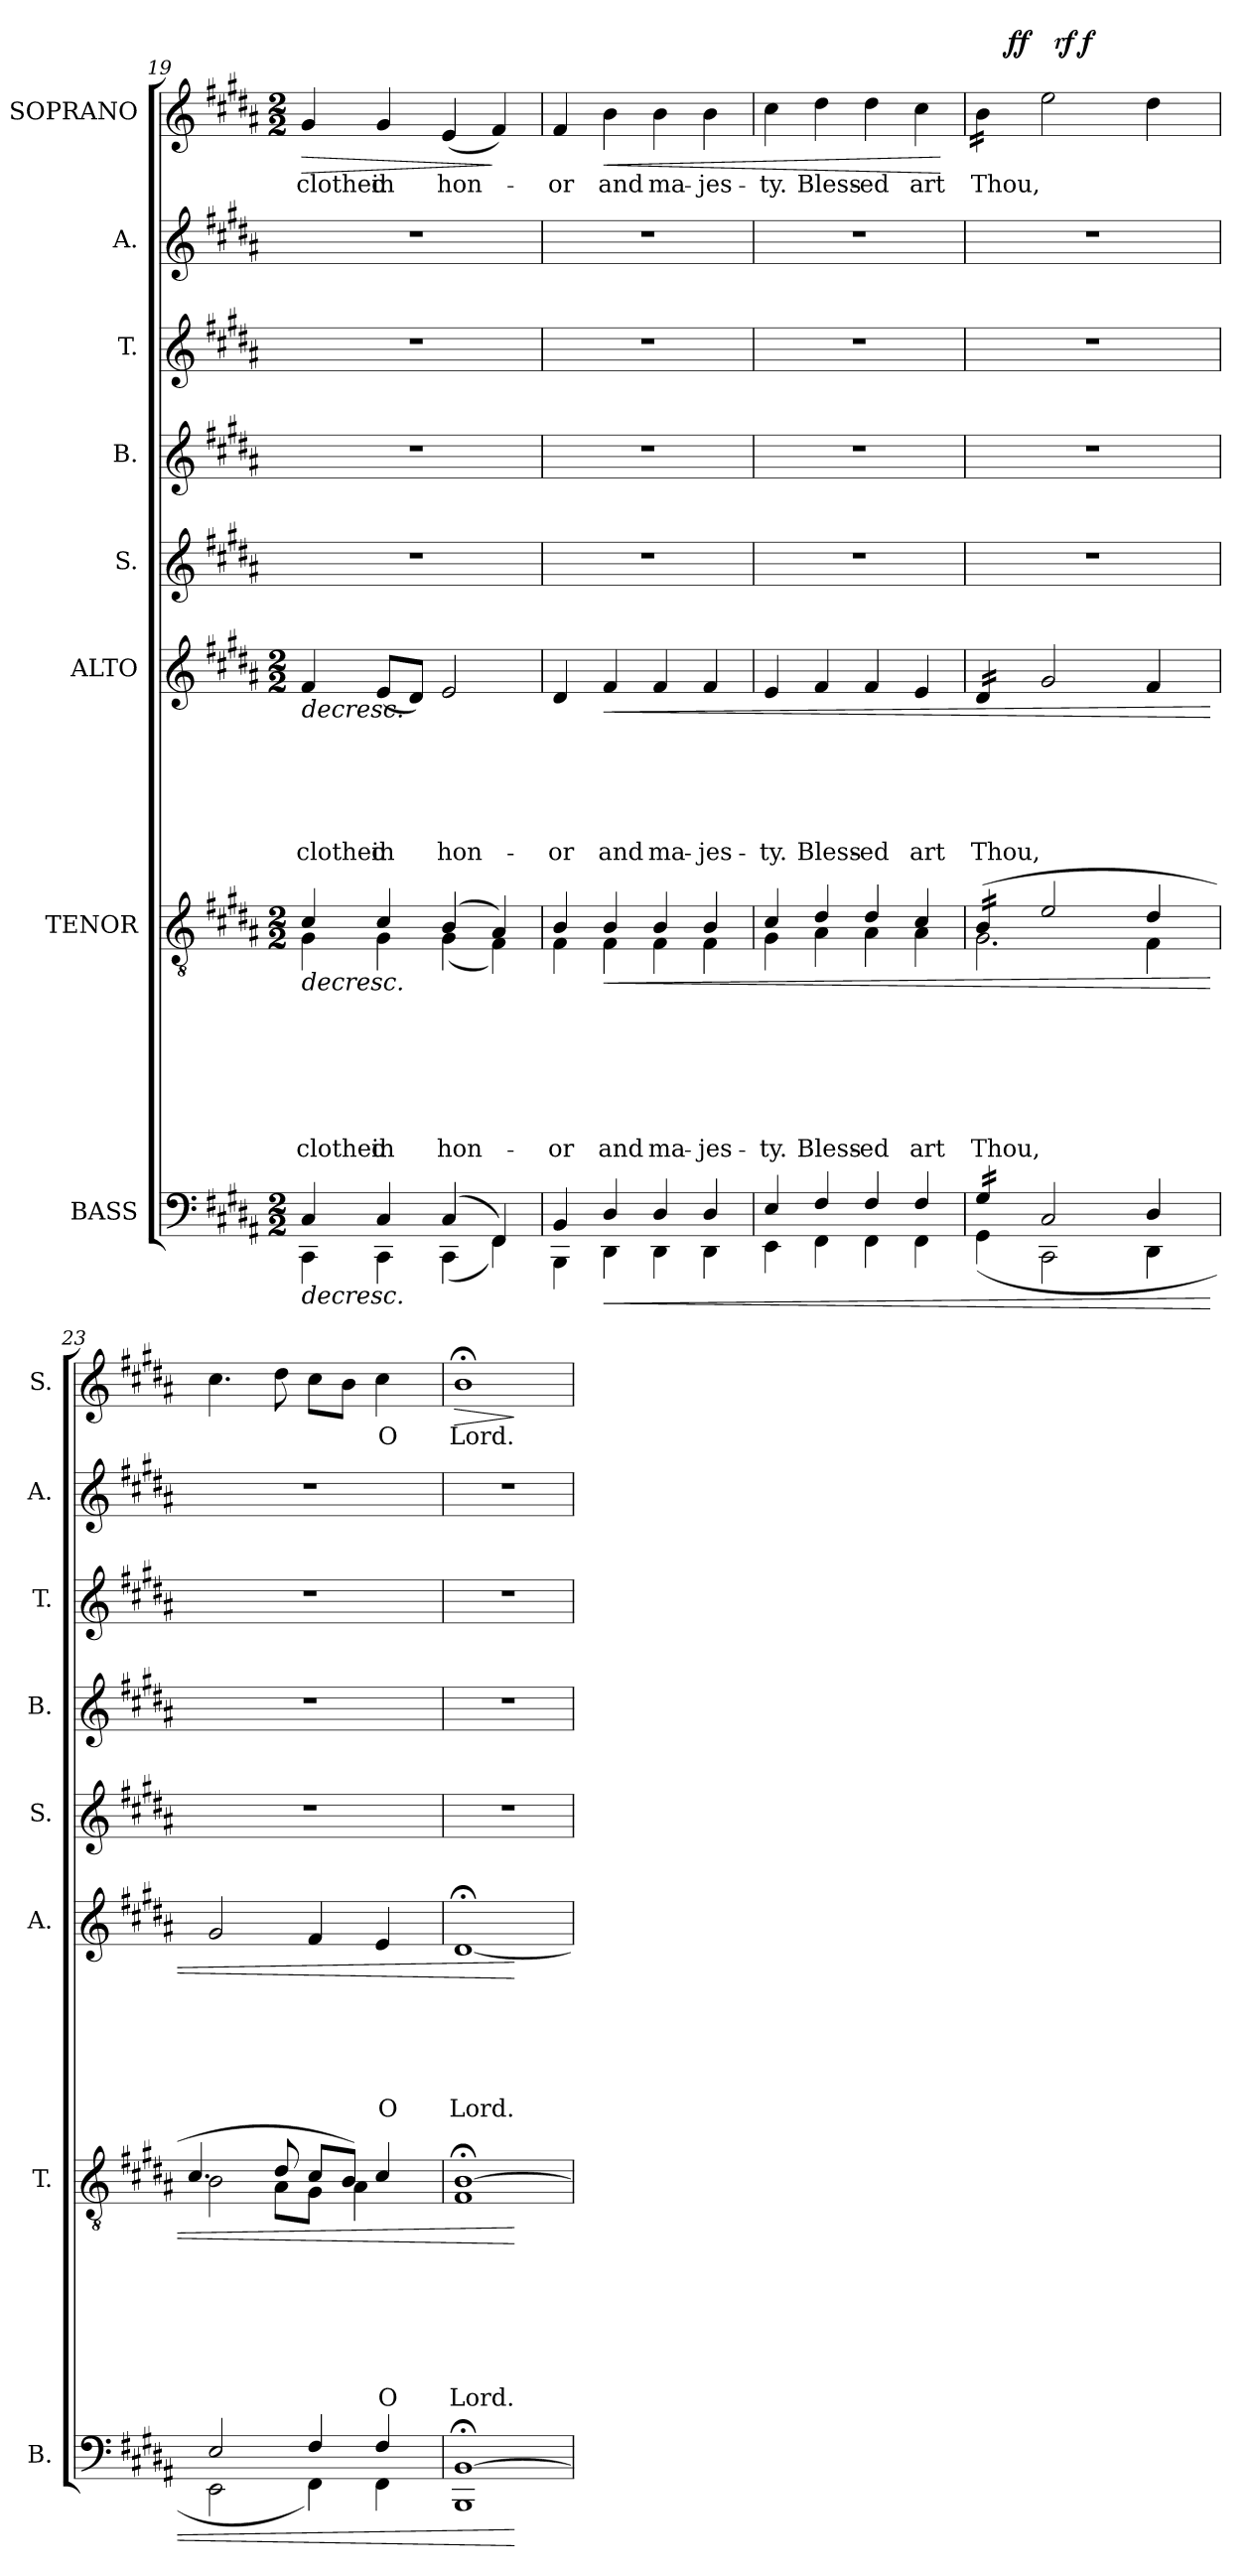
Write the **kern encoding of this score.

**kern	**dynam	**kern	**text	**text	**text	**text	**text	**text	**text	**dynam	**kern	**text	**text	**text	**text	**text	**text	**dynam	**kern	**kern	**kern	**kern	**kern	**text	**dynam
*part8	*part8	*part7	*part7	*part7	*part7	*part7	*part7	*part7	*part7	*part7	*part6	*part6	*part6	*part6	*part6	*part6	*part6	*part6	*part5	*part4	*part3	*part2	*part1	*part1	*part1
*staff8	*staff8	*staff7	*staff7	*staff7	*staff7	*staff7	*staff7	*staff7	*staff7	*staff7	*staff6	*staff6	*staff6	*staff6	*staff6	*staff6	*staff6	*staff6	*staff5	*staff4	*staff3	*staff2	*staff1	*staff1	*staff1
*I"BASS	*	*I"TENOR	*	*	*	*	*	*	*	*	*I"ALTO	*	*	*	*	*	*	*	*I"S.	*I"B.	*I"T.	*I"A.	*I"SOPRANO	*	*
*I'B.	*	*I'T.	*	*	*	*	*	*	*	*	*I'A.	*	*	*	*	*	*	*	*I'S.	*I'B.	*I'T.	*I'A.	*I'S.	*	*
*clefF4	*	*clefGv2	*	*	*	*	*	*	*	*	*clefG2	*	*	*	*	*	*	*	*clefG2	*clefG2	*clefG2	*clefG2	*clefG2	*	*
*k[f#c#g#d#a#]	*	*k[f#c#g#d#a#]	*	*	*	*	*	*	*	*	*k[f#c#g#d#a#]	*	*	*	*	*	*	*	*k[f#c#g#d#a#]	*k[f#c#g#d#a#]	*k[f#c#g#d#a#]	*k[f#c#g#d#a#]	*k[f#c#g#d#a#]	*	*
*B:	*	*B:	*	*	*	*	*	*	*	*	*B:	*	*	*	*	*	*	*	*B:	*B:	*B:	*B:	*B:	*	*
*M2/2	*	*M2/2	*	*	*	*	*	*	*	*	*M2/2	*	*	*	*	*	*	*	*	*	*	*	*M2/2	*	*
=19	=19	=19	=19	=19	=19	=19	=19	=19	=19	=19	=19	=19	=19	=19	=19	=19	=19	=19	=19	=19	=19	=19	=19	=19	=19
!	!LO:HP:b	!	!	!	!	!	!	!	!LO:LY:b	!LO:HP:b	!	!	!	!	!	!	!LO:LY:b	!LO:HP:b	!	!	!	!	!	!LO:LY:b	!LO:HP:b
*^	*	*^	*	*	*	*	*	*	*	*	*	*	*	*	*	*	*	*	*	*	*	*	*	*	*
4C#/	4CC#\	>	4c#/	4G#\	.	.	.	.	.	.	clothed	>	4f#/	.	.	.	.	.	clothed	>	1r	1r	1r	1r	4g#/	clothed	>
!	!	!	!	!	!	!	!	!	!	!	!LO:LY:b	!	!	!	!	!	!	!	!LO:LY:b	!	!	!	!	!	!	!LO:LY:b	!
4C#/	4CC#\	.	4c#/	4G#\	.	.	.	.	.	.	in	.	(<8e/L	.	.	.	.	.	in	.	.	.	.	.	4g#/	in	.
.	.	.	.	.	.	.	.	.	.	.	.	.	8d#/J)	.	.	.	.	.	.	.	.	.	.	.	.	.	.
!	!	!	!	!	!	!	!	!	!	!	!LO:LY:b	!	!	!	!	!	!	!	!LO:LY:b	!	!	!	!	!	!	!LO:LY:b	!
(4C#/	(<4CC#\	.	(4B/	(<4G#\	.	.	.	.	.	.	hon-	.	2e/	.	.	.	.	.	hon-	.	.	.	.	.	(<4e/	hon-	.
4FF#/)	4FF#\)	.	4A#/)	4F#\)	.	.	.	.	.	.	.	.	.	.	.	.	.	.	.	.	.	.	.	.	4f#/)	.	]
!!LO:PB:g=z
=20	=20	=20	=20	=20	=20	=20	=20	=20	=20	=20	=20	=20	=20	=20	=20	=20	=20	=20	=20	=20	=20	=20	=20	=20	=20	=20	=20
!	!	!	!	!	!	!	!	!	!	!	!LO:LY:b	!	!	!	!	!	!	!	!LO:LY:b	!	!	!	!	!	!	!LO:LY:b	!
4BB/	4BBB\	.	4B/	4F#\	.	.	.	.	.	.	-or	.	4d#/	.	.	.	.	.	-or	.	1r	1r	1r	1r	4f#/	-or	.
!	!	!LO:HP:b	!	!	!	!	!	!	!	!	!LO:LY:b	!LO:HP:b	!	!	!	!	!	!	!LO:LY:b	!LO:HP:b	!	!	!	!	!	!LO:LY:b	!LO:HP:b
4D#/	4DD#\	<	4B/	4F#\	.	.	.	.	.	.	and	<	4f#/	.	.	.	.	.	and	<	.	.	.	.	4b\	and	<
!	!	!	!	!	!	!	!	!	!	!	!LO:LY:b	!	!	!	!	!	!	!	!LO:LY:b	!	!	!	!	!	!	!LO:LY:b	!
4D#/	4DD#\	.	4B/	4F#\	.	.	.	.	.	.	ma-	.	4f#/	.	.	.	.	.	ma-	.	.	.	.	.	4b\	ma-	.
!	!	!	!	!	!	!	!	!	!	!	!LO:LY:b	!	!	!	!	!	!	!	!LO:LY:b	!	!	!	!	!	!	!LO:LY:b	!
4D#/	4DD#\	.	4B/	4F#\	.	.	.	.	.	.	-jes-	.	4f#/	.	.	.	.	.	-jes-	.	.	.	.	.	4b\	-jes-	.
=21	=21	=21	=21	=21	=21	=21	=21	=21	=21	=21	=21	=21	=21	=21	=21	=21	=21	=21	=21	=21	=21	=21	=21	=21	=21	=21	=21
!	!	!	!	!	!	!	!	!	!	!	!LO:LY:b	!	!	!	!	!	!	!	!LO:LY:b	!	!	!	!	!	!	!LO:LY:b	!
4E/	4EE\	.	4c#/	4G#\	.	.	.	.	.	.	-ty.	.	4e/	.	.	.	.	.	-ty.	.	1r	1r	1r	1r	4cc#\	-ty.	.
!	!	!	!	!	!	!	!	!	!	!	!LO:LY:b	!	!	!	!	!	!	!	!LO:LY:b	!	!	!	!	!	!	!LO:LY:b	!
4F#/	4FF#\	.	4d#/	4A#\	.	.	.	.	.	.	Bless-	.	4f#/	.	.	.	.	.	Bless-	.	.	.	.	.	4dd#\	Bless-	.
!	!	!	!	!	!	!	!	!	!	!	!LO:LY:b	!	!	!	!	!	!	!	!LO:LY:b	!	!	!	!	!	!	!LO:LY:b	!
4F#/	4FF#\	.	4d#/	4A#\	.	.	.	.	.	.	-ed	.	4f#/	.	.	.	.	.	-ed	.	.	.	.	.	4dd#\	-ed	.
!	!	!	!	!	!	!	!	!	!	!	!LO:LY:b	!	!	!	!	!	!	!	!LO:LY:b	!	!	!	!	!	!	!LO:LY:b	!
4F#/	4FF#\	.	4c#/	4A#\	.	.	.	.	.	.	art	.	4e/	.	.	.	.	.	art	.	.	.	.	.	4cc#\	art	.
*v	*v	*	*	*	*	*	*	*	*	*	*	*	*	*	*	*	*	*	*	*	*	*	*	*	*	*	*
*	*	*v	*v	*	*	*	*	*	*	*	*	*	*	*	*	*	*	*	*	*	*	*	*	*	*	*
.	]	.	.	.	.	.	.	.	.	]	.	.	.	.	.	.	.	]	.	.	.	.	.	.	[
=22	=22	=22	=22	=22	=22	=22	=22	=22	=22	=22	=22	=22	=22	=22	=22	=22	=22	=22	=22	=22	=22	=22	=22	=22	=22
*^	*	*	*	*	*	*	*	*	*	*	*	*	*	*	*	*	*	*	*	*	*	*	*	*	*
!	!	!	!	!	!	!	!	!	!	!LO:LY:b	!	!	!	!	!	!	!	!LO:LY:b	!	!	!	!	!	!	!LO:LY:b	!
*	*	*	*^	*	*	*	*	*	*	*	*	*	*	*	*	*	*	*	*	*	*	*	*	*^	*	*
*	*	*	*	*	*	*	*	*	*	*	*	*	*	*	*	*	*	*	*	*	*	*	*	*	*	*^	*	*
*	*	*	*	*	*	*	*	*	*	*	*	*	*	*	*	*	*	*	*	*	*	*	*	*	*	*	*^	*	*
*tremolo	*	*	*	*	*	*	*	*	*	*	*	*	*	*	*	*	*	*	*	*	*	*	*	*	*	*	*	*	*	*
*	*	*	*tremolo	*	*	*	*	*	*	*	*	*	*	*	*	*	*	*	*	*	*	*	*	*	*	*	*	*	*	*
*	*	*	*	*	*	*	*	*	*	*	*	*	*tremolo	*	*	*	*	*	*	*	*	*	*	*	*	*	*	*	*	*
*	*	*	*	*	*	*	*	*	*	*	*	*	*	*	*	*	*	*	*	*	*	*	*	*	*tremolo	*	*	*	*	*
(16G#/LL	(<4GG#\	.	(16B/LL	(<2.G#\	.	.	.	.	.	.	Thou,	.	(<16d#/LL	.	.	.	.	.	Thou,	.	1r	1r	1r	1r	(>16b>\LL	8ryy	4ryy	4.ryy	Thou,	.
(16G#/	.	.	(16B/	.	.	.	.	.	.	.	.	.	(<16d#/	.	.	.	.	.	.	.	.	.	.	.	(>16b>\	.	.	.	.	.
!	!	!	!	!	!	!	!	!	!	!	!	!	!	!	!	!	!	!	!	!	!	!	!	!	!	!	!	!	!	!LO:DY:a
(16G#/	.	.	(16B/	.	.	.	.	.	.	.	.	.	(<16d#/	.	.	.	.	.	.	.	.	.	.	.	(>16b>\	2..ryy	.	.	.	ff
(16G#/JJ	.	.	(16B/JJ	.	.	.	.	.	.	.	.	.	16d#/JJ	.	.	.	.	.	.	.	.	.	.	.	16b>\JJ	.	.	.	.	.
*	*	*	*	*	*	*	*	*	*	*	*	*	*	*	*	*	*	*	*	*	*	*	*	*	*Xtremolo	*	*	*	*	*
*	*	*	*	*	*	*	*	*	*	*	*	*	*Xtremolo	*	*	*	*	*	*	*	*	*	*	*	*	*	*	*	*	*
*	*	*	*Xtremolo	*	*	*	*	*	*	*	*	*	*	*	*	*	*	*	*	*	*	*	*	*	*	*	*	*	*	*
*Xtremolo	*	*	*	*	*	*	*	*	*	*	*	*	*	*	*	*	*	*	*	*	*	*	*	*	*	*	*	*	*	*
2C#/	2CC#\	.	2e/	.	.	.	.	.	.	.	.	.	2g#/	.	.	.	.	.	.	.	.	.	.	.	2ee>\	.	32ryy	.	.	.
!	!	!	!	!	!	!	!	!	!	!	!	!	!	!	!	!	!	!	!	!	!	!	!	!	!	!	!	!	!	!LO:DY:a
.	.	.	.	.	.	.	.	.	.	.	.	.	.	.	.	.	.	.	.	.	.	.	.	.	.	.	2ryy	.	.	rf
!	!	!	!	!	!	!	!	!	!	!	!	!	!	!	!	!	!	!	!	!	!	!	!	!	!	!	!	!	!	!LO:DY:a
.	.	.	.	.	.	.	.	.	.	.	.	.	.	.	.	.	.	.	.	.	.	.	.	.	.	.	.	2ryy	.	f
4D#/	4DD#\	.	4d#/	4F#\	.	.	.	.	.	.	.	.	4f#/	.	.	.	.	.	.	.	.	.	.	.	4dd#\	.	.	.	.	.
.	.	.	.	.	.	.	.	.	.	.	.	.	.	.	.	.	.	.	.	.	.	.	.	.	.	.	8..ryy	.	.	.
.	.	.	.	.	.	.	.	.	.	.	.	.	.	.	.	.	.	.	.	.	.	.	.	.	.	.	.	8ryy	.	.
*	*	*	*	*	*	*	*	*	*	*	*	*	*	*	*	*	*	*	*	*	*	*	*	*	*v	*v	*v	*v	*	*
=23	=23	=23	=23	=23	=23	=23	=23	=23	=23	=23	=23	=23	=23	=23	=23	=23	=23	=23	=23	=23	=23	=23	=23	=23	=23	=23	=23
*	*	*	*^	*^	*	*	*	*	*	*	*	*	*	*	*	*	*	*	*	*	*	*	*	*	*	*	*
2E/	2EE\	.	2B\	4.c#/	4.ryy	2ryy	.	.	.	.	.	.	.	.	2g#/	.	.	.	.	.	.	.	1r	1r	1r	1r	4.cc#\	.	.
.	.	.	.	8d#/	8A#\L	.	.	.	.	.	.	.	.	.	.	.	.	.	.	.	.	.	.	.	.	.	8dd#\	.	.
4F#/)	4FF#\)	.	2ryy	8c#/L	8G#\J)	8ryy	.	.	.	.	.	.	.	.	4f#/)	.	.	.	.	.	.	.	.	.	.	.	8cc#\L	.	.
.	.	.	.	8B/J)	8ryy	4A#\	.	.	.	.	.	.	.	.	.	.	.	.	.	.	.	.	.	.	.	.	8b\J)	.	.
!	!	!	!	!	!	!	!	!	!	!	!	!	!LO:LY:b	!	!	!	!	!	!	!	!LO:LY:b	!	!	!	!	!	!	!LO:LY:b	!
4F#/	4FF#\	.	.	4ryy	4c#/	.	.	.	.	.	.	.	O	.	4e/	.	.	.	.	.	O	.	.	.	.	.	4cc#\	O	.
.	.	.	.	.	.	8ryy	.	.	.	.	.	.	.	.	.	.	.	.	.	.	.	.	.	.	.	.	.	.	.
*v	*v	*	*	*	*	*	*	*	*	*	*	*	*	*	*	*	*	*	*	*	*	*	*	*	*	*	*	*	*
=24	=24	=24	=24	=24	=24	=24	=24	=24	=24	=24	=24	=24	=24	=24	=24	=24	=24	=24	=24	=24	=24	=24	=24	=24	=24	=24	=24	=24
!	!	!	!	!	!	!	!	!	!	!	!	!LO:LY:b	!	!	!	!	!	!	!	!LO:LY:b	!	!	!	!	!	!	!LO:LY:b	!LO:HP:b
*	*	*v	*v	*v	*v	*	*	*	*	*	*	*	*	*	*	*	*	*	*	*	*	*	*	*	*	*	*	*
1BBB; [<1BB;	.	1F#; [<1B;	.	.	.	.	.	.	Lord.	.	[<1d#;	.	.	.	.	.	Lord.	.	1r	1r	1r	1r	1b;<	Lord.	>
.	[	.	.	.	.	.	.	.	.	[	.	.	.	.	.	.	.	[	.	.	.	.	.	.	]
=	=	=	=	=	=	=	=	=	=	=	=	=	=	=	=	=	=	=	=	=	=	=	=	=	=
*-	*-	*-	*-	*-	*-	*-	*-	*-	*-	*-	*-	*-	*-	*-	*-	*-	*-	*-	*-	*-	*-	*-	*-	*-	*-
